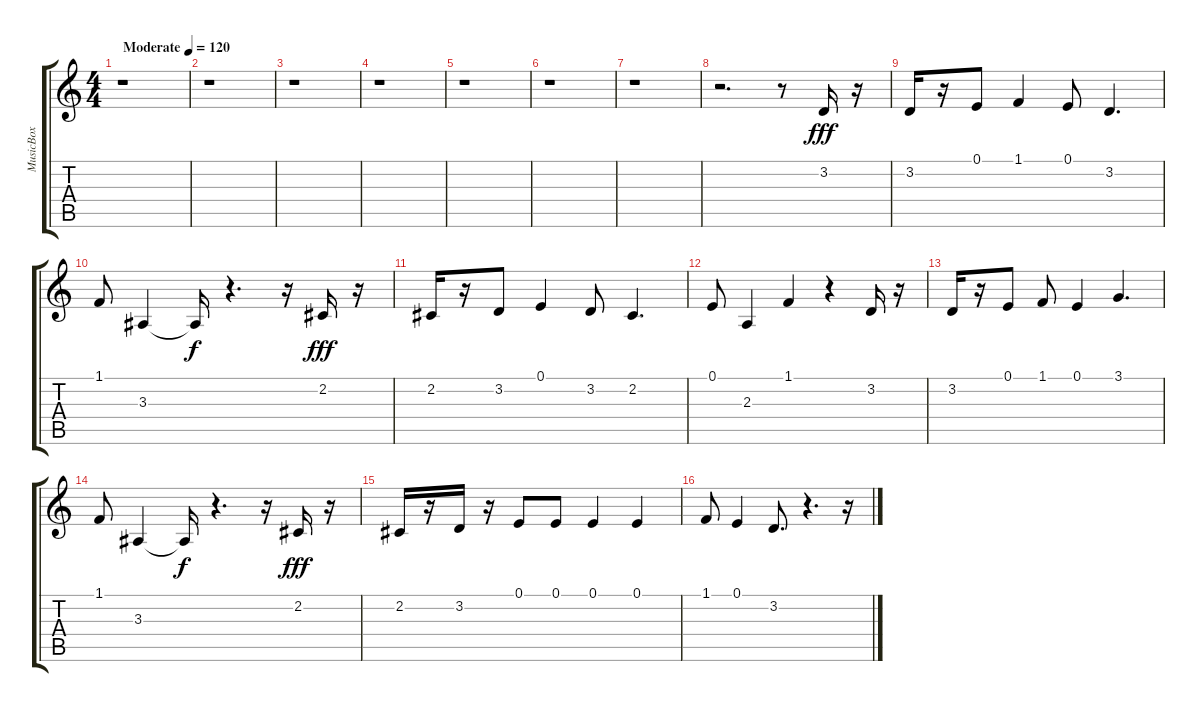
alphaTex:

\track ("MusicBox" "MusicBox") {instrument musicbox}
\staff {score tabs}
\tuning (E4 B3 G3 D3 A2 E2) {hide}
\ts (4 4)
\tempo (120 "Moderate")
\clef g2
\ks c
r.1{dy fff instrument musicbox} |
r.1 |
r.1 |
r.1 |
r.1 |
r.1 |
r.1 |
r.2{d} r.8 3.2.16 r.16 |
3.2.16 r.16 0.1.8 1.1.4 0.1.8 3.2.4{d} |
1.1.8 3.3.4 3.3{t}.16{dy f} r.4{d} r.16 2.2.16{dy fff} r.16 |
2.2.16 r.16 3.2.8 0.1.4 3.2.8 2.2.4{d} |
0.1.8 2.3.4 1.1.4 r.4 3.2.16 r.16 |
3.2.16 r.16 0.1.8 1.1.8 0.1.4 3.1.4{d} |
1.1.8 3.3.4 3.3{t}.16{dy f} r.4{d} r.16 2.2.16{dy fff} r.16 |
2.2.16 r.16 3.2.16 r.16 0.1.8 0.1.8 0.1.4 0.1.4 |
1.1.8 0.1.4 3.2.8{d} r.4{d} r.16
